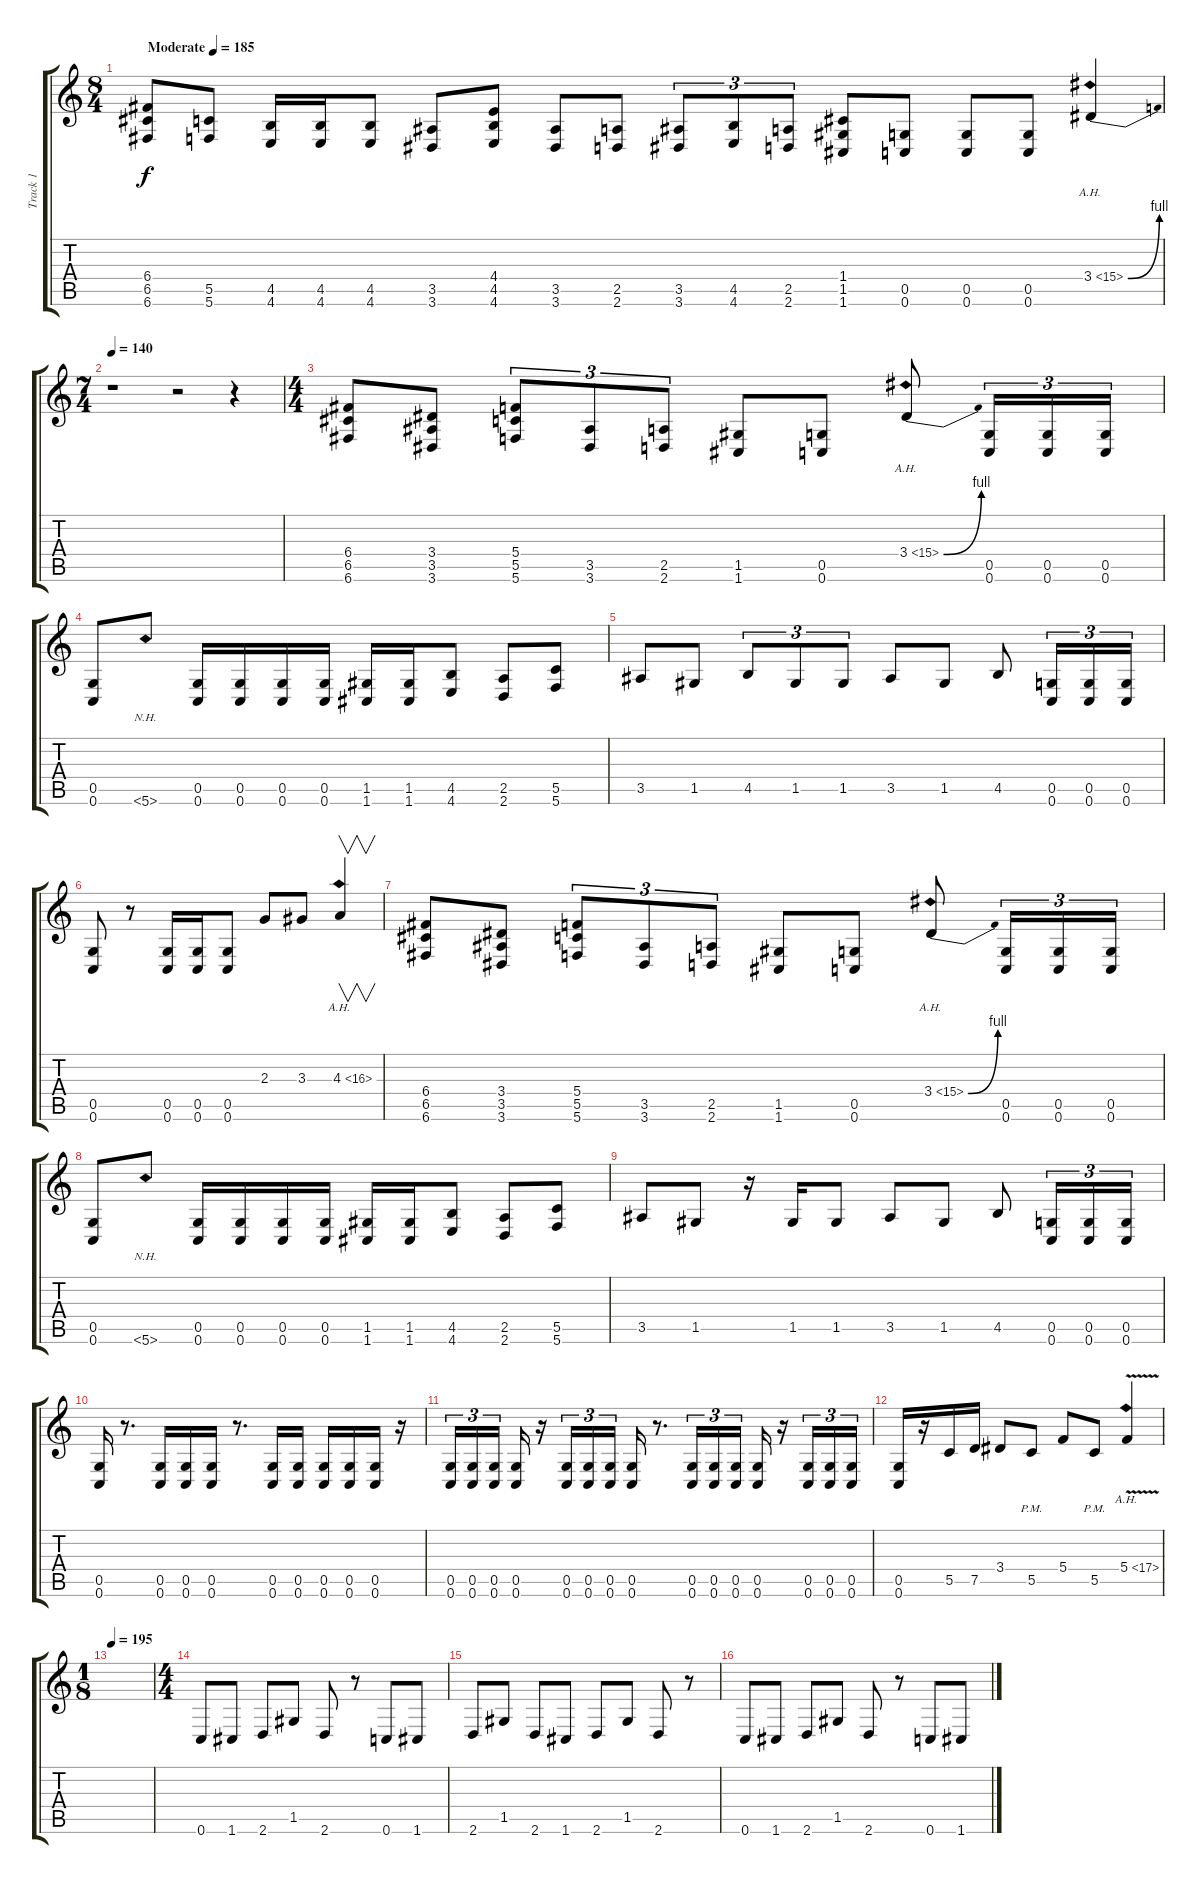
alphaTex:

\track ("Track 1" "Track 1") {instrument distortionguitar}
\staff {score tabs}
\tuning (D4 A3 F3 C3 G2 C2) {hide}
\ts (8 4)
\tempo (185 "Moderate")
\clef g2
\ks c
(6.4 6.5 6.6).8{dy f instrument distortionguitar} (5.5 5.6).8 (4.5 4.6).16 (4.5 4.6).16 (4.5 4.6).8 (3.5 3.6).8 (4.4 4.5 4.6).8 (3.5 3.6).8 (2.5 2.6).8 (3.5 3.6).8{tu (3 2)} (4.5 4.6).8{tu (3 2)} (2.5 2.6).8{tu (3 2)} (1.4 1.5 1.6).8 (0.5 0.6).8 (0.5 0.6).8 (0.5 0.6).8 3.4{be (bend 0 0 60 4) ah 12}.4 |
\ts (7 4)
\tempo 140
r.1 r.2 r.4 |
\ts (4 4)
(6.4 6.5 6.6).8 (3.4 3.5 3.6).8 (5.4 5.5 5.6).8{tu (3 2)} (3.5 3.6).8{tu (3 2)} (2.5 2.6).8{tu (3 2)} (1.5 1.6).8 (0.5 0.6).8 3.4{be (bend 0 0 60 4) ah 12}.8 (0.5 0.6).16{tu (3 2)} (0.5 0.6).16{tu (3 2)} (0.5 0.6).16{tu (3 2)} |
(0.5 0.6).8 5.6{nh}.8 (0.5 0.6).16 (0.5 0.6).16 (0.5 0.6).16 (0.5 0.6).16 (1.5 1.6).16 (1.5 1.6).16 (4.5 4.6).8 (2.5 2.6).8 (5.5 5.6).8 |
3.5.8 1.5.8 4.5.8{tu (3 2)} 1.5.8{tu (3 2)} 1.5.8{tu (3 2)} 3.5.8 1.5.8 4.5.8 (0.5 0.6).16{tu (3 2)} (0.5 0.6).16{tu (3 2)} (0.5 0.6).16{tu (3 2)} |
(0.5 0.6).8 r.8 (0.5 0.6).16 (0.5 0.6).16 (0.5 0.6).8 2.3.8 3.3.8 4.3{ah 12}.4{v} |
(6.4 6.5 6.6).8 (3.4 3.5 3.6).8 (5.4 5.5 5.6).8{tu (3 2)} (3.5 3.6).8{tu (3 2)} (2.5 2.6).8{tu (3 2)} (1.5 1.6).8 (0.5 0.6).8 3.4{be (bend 0 0 60 4) ah 12}.8 (0.5 0.6).16{tu (3 2)} (0.5 0.6).16{tu (3 2)} (0.5 0.6).16{tu (3 2)} |
(0.5 0.6).8 5.6{nh}.8 (0.5 0.6).16 (0.5 0.6).16 (0.5 0.6).16 (0.5 0.6).16 (1.5 1.6).16 (1.5 1.6).16 (4.5 4.6).8 (2.5 2.6).8 (5.5 5.6).8 |
3.5.8 1.5.8 r.16 1.5.16 1.5.8 3.5.8 1.5.8 4.5.8 (0.5 0.6).16{tu (3 2)} (0.5 0.6).16{tu (3 2)} (0.5 0.6).16{tu (3 2)} |
(0.5 0.6).16 r.8{d} (0.5 0.6).16 (0.5 0.6).16 (0.5 0.6).16 r.8{d} (0.5 0.6).16 (0.5 0.6).16 (0.5 0.6).16 (0.5 0.6).16 (0.5 0.6).16 r.16 |
(0.5 0.6).16{tu (3 2)} (0.5 0.6).16{tu (3 2)} (0.5 0.6).16{tu (3 2) beam splitsecondary} (0.5 0.6).16 r.16 (0.5 0.6).16{tu (3 2)} (0.5 0.6).16{tu (3 2)} (0.5 0.6).16{tu (3 2) beam splitsecondary} (0.5 0.6).16 r.8{d} (0.5 0.6).16{tu (3 2)} (0.5 0.6).16{tu (3 2)} (0.5 0.6).16{tu (3 2)} (0.5 0.6).16 r.16 (0.5 0.6).16{tu (3 2)} (0.5 0.6).16{tu (3 2)} (0.5 0.6).16{tu (3 2)} |
(0.5 0.6).16 r.16 5.5.16 7.5.16 3.4.8 5.5{pm}.8 5.4.8 5.5{pm}.8 5.4{ah 12 v}.4 |
\ts (1 8)
\tempo 195
|
\ts (4 4)
0.6.8 1.6.8 2.6.8 1.5.8 2.6.8 r.8 0.6.8 1.6.8 |
2.6.8 1.5.8 2.6.8 1.6.8 2.6.8 1.5.8 2.6.8 r.8 |
0.6.8 1.6.8 2.6.8 1.5.8 2.6.8 r.8 0.6.8 1.6.8
